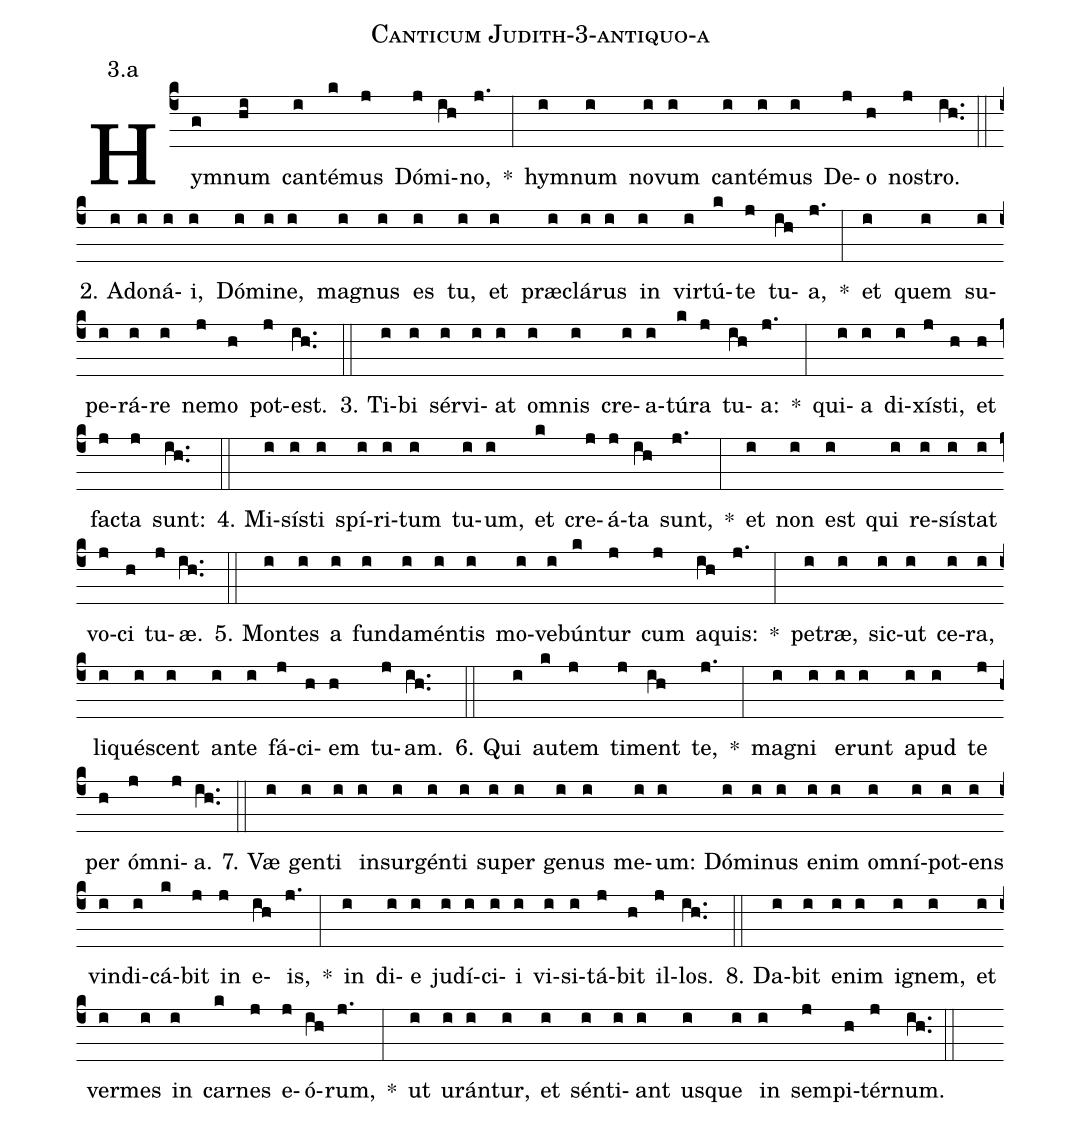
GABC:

name: Canticum Judith-3-antiquo-a;
annotation: 3.a;
%%
(c4)Hym(g)num(hi) can(i)té(k)mus(j) Dó(j)mi(ih)no,(j.) *(:) hym(i)num(i) no(i)vum(i) can(i)té(i)mus(i) De(j)o(h) nos(j)tro.(ih..) (::)
2. A(i)do(i)ná(i)i,(i) Dó(i)mi(i)ne,(i) ma(i)gnus(i) es(i) tu,(i) et(i) præ(i)clá(i)rus(i) in(i) vir(i)tú(k)te(j) tu(ih)a,(j.) *(:) et(i) quem(i) su(i)pe(i)rá(i)re(i) ne(j)mo(h) pot(j)est.(ih..) (::)
3. Ti(i)bi(i) sér(i)vi(i)at(i) om(i)nis(i) cre(i)a(i)tú(k)ra(j) tu(ih)a:(j.) *(:) qui(i)a(i) di(i)xís(j)ti,(h) et(h) fac(j)ta(j) sunt:(ih..) (::)
4. Mi(i)sís(i)ti(i) spí(i)ri(i)tum(i) tu(i)um,(i) et(k) cre(j)á(j)ta(ih) sunt,(j.) *(:) et(i) non(i) est(i) qui(i) re(i)sís(i)tat(i) vo(j)ci(h) tu(j)æ.(ih..) (::)
5. Mon(i)tes(i) a(i) fun(i)da(i)mén(i)tis(i) mo(i)ve(i)bún(k)tur(j) cum(j) a(ih)quis:(j.) *(:) pe(i)træ,(i) sic(i)ut(i) ce(i)ra,(i) li(i)qué(i)scent(i) an(i)te(i) fá(j)ci(h)em(h) tu(j)am.(ih..) (::)
6. Qui(i) au(k)tem(j) ti(j)ment(ih) te,(j.) *(:) ma(i)gni(i) e(i)runt(i) a(i)pud(i) te(j) per(h) óm(j)ni(j)a.(ih..) (::)
7. Væ(i) gen(i)ti(i) in(i)sur(i)gén(i)ti(i) su(i)per(i) ge(i)nus(i) me(i)um:(i) Dó(i)mi(i)nus(i) e(i)nim(i) om(i)ní(i)pot(i)ens(i) vin(i)di(i)cá(k)bit(j) in(j) e(ih)is,(j.) *(:) in(i) di(i)e(i) ju(i)dí(i)ci(i)i(i) vi(i)si(i)tá(j)bit(h) il(j)los.(ih..) (::)
8. Da(i)bit(i) e(i)nim(i) i(i)gnem,(i) et(i) ver(i)mes(i) in(i) car(k)nes(j) e(j)ó(ih)rum,(j.) *(:) ut(i) u(i)rán(i)tur,(i) et(i) sén(i)ti(i)ant(i) us(i)que(i) in(i) sem(j)pi(h)tér(j)num.(ih..) (::)
